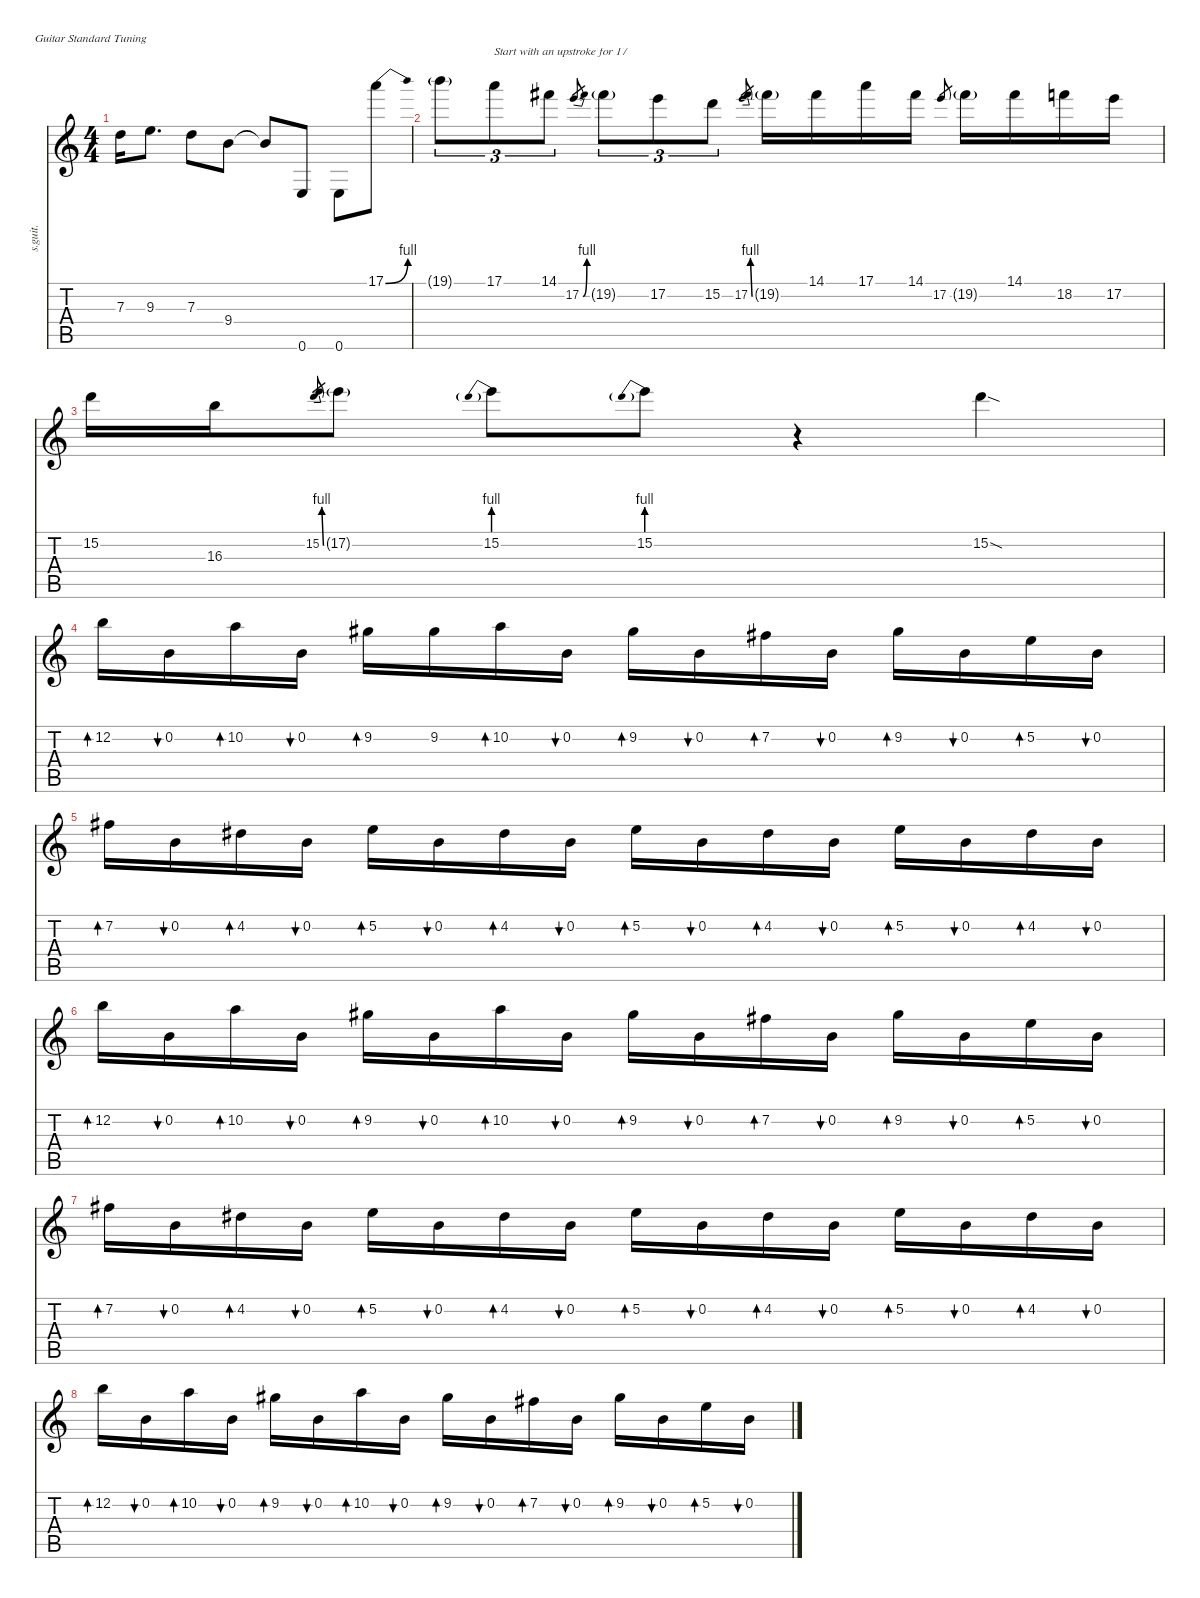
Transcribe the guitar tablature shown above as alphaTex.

\defaultSystemsLayout 4
\hideDynamics
\bracketExtendMode nobrackets
\track ("Studio Guitar" "s.guit.") {instrument distortionguitar}
\staff {score tabs}
\tuning (E4 B3 G3 D3 A2 E2)
\ts (4 4)
\tempo (134 hide)
\clef g2
\ks c
7.3.16{lyrics (0 "") lyrics (1 "") lyrics (2 "") lyrics (3 "") lyrics (4 "") dy f} 9.3.8{d lyrics (0 "") lyrics (1 "") lyrics (2 "") lyrics (3 "") lyrics (4 "")} 7.3.8{lyrics (0 "") lyrics (1 "") lyrics (2 "") lyrics (3 "") lyrics (4 "")} 9.4.8{lyrics (0 "") lyrics (1 "") lyrics (2 "") lyrics (3 "") lyrics (4 "")} 9.4{t}.8{lyrics (0 "") lyrics (1 "") lyrics (2 "") lyrics (3 "") lyrics (4 "")} 0.6.8{lyrics (0 "") lyrics (1 "") lyrics (2 "") lyrics (3 "") lyrics (4 "")} 0.6.8{lyrics (0 "") lyrics (1 "") lyrics (2 "") lyrics (3 "") lyrics (4 "")} 17.1{be (bend 0 0 60 4)}.8{lyrics (0 "") lyrics (1 "") lyrics (2 "") lyrics (3 "") lyrics (4 "")} |
19.1{g}.8{tu (3 2) lyrics (0 "") lyrics (1 "") lyrics (2 "") lyrics (3 "") lyrics (4 "")} 17.1.8{tu (3 2) txt "Start with an upstroke for 17" lyrics (0 "") lyrics (1 "") lyrics (2 "") lyrics (3 "") lyrics (4 "")} 14.1{acc #}.8{tu (3 2) lyrics (0 "") lyrics (1 "") lyrics (2 "") lyrics (3 "") lyrics (4 "")} 17.2{be (bend 0 0 60 4)}.8{d tu (3 2) lyrics (0 "") lyrics (1 "") lyrics (2 "") lyrics (3 "") lyrics (4 "") gr} 19.2{g acc #}.8{tu (3 2) lyrics (0 "") lyrics (1 "") lyrics (2 "") lyrics (3 "") lyrics (4 "")} 17.2.8{tu (3 2) lyrics (0 "") lyrics (1 "") lyrics (2 "") lyrics (3 "") lyrics (4 "")} 15.2.8{tu (3 2) lyrics (0 "") lyrics (1 "") lyrics (2 "") lyrics (3 "") lyrics (4 "")} 17.2{be (bend 0 0 60 4)}.8{lyrics (0 "") lyrics (1 "") lyrics (2 "") lyrics (3 "") lyrics (4 "") gr} 19.2{g acc #}.16{lyrics (0 "") lyrics (1 "") lyrics (2 "") lyrics (3 "") lyrics (4 "")} 14.1{acc #}.16{lyrics (0 "") lyrics (1 "") lyrics (2 "") lyrics (3 "") lyrics (4 "")} 17.1.16{lyrics (0 "") lyrics (1 "") lyrics (2 "") lyrics (3 "") lyrics (4 "")} 14.1{acc #}.16{lyrics (0 "") lyrics (1 "") lyrics (2 "") lyrics (3 "") lyrics (4 "")} 17.2.8{lyrics (0 "") lyrics (1 "") lyrics (2 "") lyrics (3 "") lyrics (4 "") gr} 19.2{g acc #}.16{lyrics (0 "") lyrics (1 "") lyrics (2 "") lyrics (3 "") lyrics (4 "")} 14.1{acc #}.16{lyrics (0 "") lyrics (1 "") lyrics (2 "") lyrics (3 "") lyrics (4 "")} 18.2.16{lyrics (0 "") lyrics (1 "") lyrics (2 "") lyrics (3 "") lyrics (4 "")} 17.2.16{lyrics (0 "") lyrics (1 "") lyrics (2 "") lyrics (3 "") lyrics (4 "")} |
15.2.16{lyrics (0 "") lyrics (1 "") lyrics (2 "") lyrics (3 "") lyrics (4 "")} 16.3.16{lyrics (0 "") lyrics (1 "") lyrics (2 "") lyrics (3 "") lyrics (4 "")} 15.2{be (bend 0 0 60 4)}.8{lyrics (0 "") lyrics (1 "") lyrics (2 "") lyrics (3 "") lyrics (4 "") gr} 17.2{g}.8{lyrics (0 "") lyrics (1 "") lyrics (2 "") lyrics (3 "") lyrics (4 "")} 15.2{be (prebend 0 4 60 4)}.8{lyrics (0 "") lyrics (1 "") lyrics (2 "") lyrics (3 "") lyrics (4 "")} 15.2{be (prebend 0 4 60 4)}.8{lyrics (0 "") lyrics (1 "") lyrics (2 "") lyrics (3 "") lyrics (4 "")} r.4 15.2{sod}.4{lyrics (0 "") lyrics (1 "") lyrics (2 "") lyrics (3 "") lyrics (4 "")} |
12.2.16{bd 30 lyrics (0 "") lyrics (1 "") lyrics (2 "") lyrics (3 "") lyrics (4 "")} 0.2.16{bu 30 lyrics (0 "") lyrics (1 "") lyrics (2 "") lyrics (3 "") lyrics (4 "")} 10.2.16{bd 30 lyrics (0 "") lyrics (1 "") lyrics (2 "") lyrics (3 "") lyrics (4 "")} 0.2.16{bu 30 lyrics (0 "") lyrics (1 "") lyrics (2 "") lyrics (3 "") lyrics (4 "")} 9.2{acc #}.16{bd 30 lyrics (0 "") lyrics (1 "") lyrics (2 "") lyrics (3 "") lyrics (4 "")} 9.2{acc #}.16{lyrics (0 "") lyrics (1 "") lyrics (2 "") lyrics (3 "") lyrics (4 "")} 10.2.16{bd 30 lyrics (0 "") lyrics (1 "") lyrics (2 "") lyrics (3 "") lyrics (4 "")} 0.2.16{bu 30 lyrics (0 "") lyrics (1 "") lyrics (2 "") lyrics (3 "") lyrics (4 "")} 9.2{acc #}.16{bd 30 lyrics (0 "") lyrics (1 "") lyrics (2 "") lyrics (3 "") lyrics (4 "")} 0.2.16{bu 30 lyrics (0 "") lyrics (1 "") lyrics (2 "") lyrics (3 "") lyrics (4 "")} 7.2{acc #}.16{bd 30 lyrics (0 "") lyrics (1 "") lyrics (2 "") lyrics (3 "") lyrics (4 "")} 0.2.16{bu 30 lyrics (0 "") lyrics (1 "") lyrics (2 "") lyrics (3 "") lyrics (4 "")} 9.2{acc #}.16{bd 30 lyrics (0 "") lyrics (1 "") lyrics (2 "") lyrics (3 "") lyrics (4 "")} 0.2.16{bu 30 lyrics (0 "") lyrics (1 "") lyrics (2 "") lyrics (3 "") lyrics (4 "")} 5.2.16{bd 30 lyrics (0 "") lyrics (1 "") lyrics (2 "") lyrics (3 "") lyrics (4 "")} 0.2.16{bu 30 lyrics (0 "") lyrics (1 "") lyrics (2 "") lyrics (3 "") lyrics (4 "")} |
7.2{acc #}.16{bd 30 lyrics (0 "") lyrics (1 "") lyrics (2 "") lyrics (3 "") lyrics (4 "")} 0.2.16{bu 30 lyrics (0 "") lyrics (1 "") lyrics (2 "") lyrics (3 "") lyrics (4 "")} 4.2{acc #}.16{bd 30 lyrics (0 "") lyrics (1 "") lyrics (2 "") lyrics (3 "") lyrics (4 "")} 0.2.16{bu 30 lyrics (0 "") lyrics (1 "") lyrics (2 "") lyrics (3 "") lyrics (4 "")} 5.2.16{bd 30 lyrics (0 "") lyrics (1 "") lyrics (2 "") lyrics (3 "") lyrics (4 "")} 0.2.16{bu 30 lyrics (0 "") lyrics (1 "") lyrics (2 "") lyrics (3 "") lyrics (4 "")} 4.2{acc #}.16{bd 30 lyrics (0 "") lyrics (1 "") lyrics (2 "") lyrics (3 "") lyrics (4 "")} 0.2.16{bu 30 lyrics (0 "") lyrics (1 "") lyrics (2 "") lyrics (3 "") lyrics (4 "")} 5.2.16{bd 30 lyrics (0 "") lyrics (1 "") lyrics (2 "") lyrics (3 "") lyrics (4 "")} 0.2.16{bu 30 lyrics (0 "") lyrics (1 "") lyrics (2 "") lyrics (3 "") lyrics (4 "")} 4.2{acc #}.16{bd 30 lyrics (0 "") lyrics (1 "") lyrics (2 "") lyrics (3 "") lyrics (4 "")} 0.2.16{bu 30 lyrics (0 "") lyrics (1 "") lyrics (2 "") lyrics (3 "") lyrics (4 "")} 5.2.16{bd 30 lyrics (0 "") lyrics (1 "") lyrics (2 "") lyrics (3 "") lyrics (4 "")} 0.2.16{bu 30 lyrics (0 "") lyrics (1 "") lyrics (2 "") lyrics (3 "") lyrics (4 "")} 4.2{acc #}.16{bd 30 lyrics (0 "") lyrics (1 "") lyrics (2 "") lyrics (3 "") lyrics (4 "")} 0.2.16{bu 30 lyrics (0 "") lyrics (1 "") lyrics (2 "") lyrics (3 "") lyrics (4 "")} |
12.2.16{bd 30 lyrics (0 "") lyrics (1 "") lyrics (2 "") lyrics (3 "") lyrics (4 "")} 0.2.16{bu 30 lyrics (0 "") lyrics (1 "") lyrics (2 "") lyrics (3 "") lyrics (4 "")} 10.2.16{bd 30 lyrics (0 "") lyrics (1 "") lyrics (2 "") lyrics (3 "") lyrics (4 "")} 0.2.16{bu 30 lyrics (0 "") lyrics (1 "") lyrics (2 "") lyrics (3 "") lyrics (4 "")} 9.2{acc #}.16{bd 30 lyrics (0 "") lyrics (1 "") lyrics (2 "") lyrics (3 "") lyrics (4 "")} 0.2.16{bu 30 lyrics (0 "") lyrics (1 "") lyrics (2 "") lyrics (3 "") lyrics (4 "")} 10.2.16{bd 30 lyrics (0 "") lyrics (1 "") lyrics (2 "") lyrics (3 "") lyrics (4 "")} 0.2.16{bu 30 lyrics (0 "") lyrics (1 "") lyrics (2 "") lyrics (3 "") lyrics (4 "")} 9.2{acc #}.16{bd 30 lyrics (0 "") lyrics (1 "") lyrics (2 "") lyrics (3 "") lyrics (4 "")} 0.2.16{bu 30 lyrics (0 "") lyrics (1 "") lyrics (2 "") lyrics (3 "") lyrics (4 "")} 7.2{acc #}.16{bd 30 lyrics (0 "") lyrics (1 "") lyrics (2 "") lyrics (3 "") lyrics (4 "")} 0.2.16{bu 30 lyrics (0 "") lyrics (1 "") lyrics (2 "") lyrics (3 "") lyrics (4 "")} 9.2{acc #}.16{bd 30 lyrics (0 "") lyrics (1 "") lyrics (2 "") lyrics (3 "") lyrics (4 "")} 0.2.16{bu 30 lyrics (0 "") lyrics (1 "") lyrics (2 "") lyrics (3 "") lyrics (4 "")} 5.2.16{bd 30 lyrics (0 "") lyrics (1 "") lyrics (2 "") lyrics (3 "") lyrics (4 "")} 0.2.16{bu 30 lyrics (0 "") lyrics (1 "") lyrics (2 "") lyrics (3 "") lyrics (4 "")} |
7.2{acc #}.16{bd 30 lyrics (0 "") lyrics (1 "") lyrics (2 "") lyrics (3 "") lyrics (4 "")} 0.2.16{bu 30 lyrics (0 "") lyrics (1 "") lyrics (2 "") lyrics (3 "") lyrics (4 "")} 4.2{acc #}.16{bd 30 lyrics (0 "") lyrics (1 "") lyrics (2 "") lyrics (3 "") lyrics (4 "")} 0.2.16{bu 30 lyrics (0 "") lyrics (1 "") lyrics (2 "") lyrics (3 "") lyrics (4 "")} 5.2.16{bd 30 lyrics (0 "") lyrics (1 "") lyrics (2 "") lyrics (3 "") lyrics (4 "")} 0.2.16{bu 30 lyrics (0 "") lyrics (1 "") lyrics (2 "") lyrics (3 "") lyrics (4 "")} 4.2{acc #}.16{bd 30 lyrics (0 "") lyrics (1 "") lyrics (2 "") lyrics (3 "") lyrics (4 "")} 0.2.16{bu 30 lyrics (0 "") lyrics (1 "") lyrics (2 "") lyrics (3 "") lyrics (4 "")} 5.2.16{bd 30 lyrics (0 "") lyrics (1 "") lyrics (2 "") lyrics (3 "") lyrics (4 "")} 0.2.16{bu 30 lyrics (0 "") lyrics (1 "") lyrics (2 "") lyrics (3 "") lyrics (4 "")} 4.2{acc #}.16{bd 30 lyrics (0 "") lyrics (1 "") lyrics (2 "") lyrics (3 "") lyrics (4 "")} 0.2.16{bu 30 lyrics (0 "") lyrics (1 "") lyrics (2 "") lyrics (3 "") lyrics (4 "")} 5.2.16{bd 30 lyrics (0 "") lyrics (1 "") lyrics (2 "") lyrics (3 "") lyrics (4 "")} 0.2.16{bu 30 lyrics (0 "") lyrics (1 "") lyrics (2 "") lyrics (3 "") lyrics (4 "")} 4.2{acc #}.16{bd 30 lyrics (0 "") lyrics (1 "") lyrics (2 "") lyrics (3 "") lyrics (4 "")} 0.2.16{bu 30 lyrics (0 "") lyrics (1 "") lyrics (2 "") lyrics (3 "") lyrics (4 "")} |
12.2.16{bd 30 lyrics (0 "") lyrics (1 "") lyrics (2 "") lyrics (3 "") lyrics (4 "")} 0.2.16{bu 30 lyrics (0 "") lyrics (1 "") lyrics (2 "") lyrics (3 "") lyrics (4 "")} 10.2.16{bd 30 lyrics (0 "") lyrics (1 "") lyrics (2 "") lyrics (3 "") lyrics (4 "")} 0.2.16{bu 30 lyrics (0 "") lyrics (1 "") lyrics (2 "") lyrics (3 "") lyrics (4 "")} 9.2{acc #}.16{bd 30 lyrics (0 "") lyrics (1 "") lyrics (2 "") lyrics (3 "") lyrics (4 "")} 0.2.16{bu 30 lyrics (0 "") lyrics (1 "") lyrics (2 "") lyrics (3 "") lyrics (4 "")} 10.2.16{bd 30 lyrics (0 "") lyrics (1 "") lyrics (2 "") lyrics (3 "") lyrics (4 "")} 0.2.16{bu 30 lyrics (0 "") lyrics (1 "") lyrics (2 "") lyrics (3 "") lyrics (4 "")} 9.2{acc #}.16{bd 30 lyrics (0 "") lyrics (1 "") lyrics (2 "") lyrics (3 "") lyrics (4 "")} 0.2.16{bu 30 lyrics (0 "") lyrics (1 "") lyrics (2 "") lyrics (3 "") lyrics (4 "")} 7.2{acc #}.16{bd 30 lyrics (0 "") lyrics (1 "") lyrics (2 "") lyrics (3 "") lyrics (4 "")} 0.2.16{bu 30 lyrics (0 "") lyrics (1 "") lyrics (2 "") lyrics (3 "") lyrics (4 "")} 9.2{acc #}.16{bd 30 lyrics (0 "") lyrics (1 "") lyrics (2 "") lyrics (3 "") lyrics (4 "")} 0.2.16{bu 30 lyrics (0 "") lyrics (1 "") lyrics (2 "") lyrics (3 "") lyrics (4 "")} 5.2.16{bd 30 lyrics (0 "") lyrics (1 "") lyrics (2 "") lyrics (3 "") lyrics (4 "")} 0.2.16{bu 30 lyrics (0 "") lyrics (1 "") lyrics (2 "") lyrics (3 "") lyrics (4 "")}
